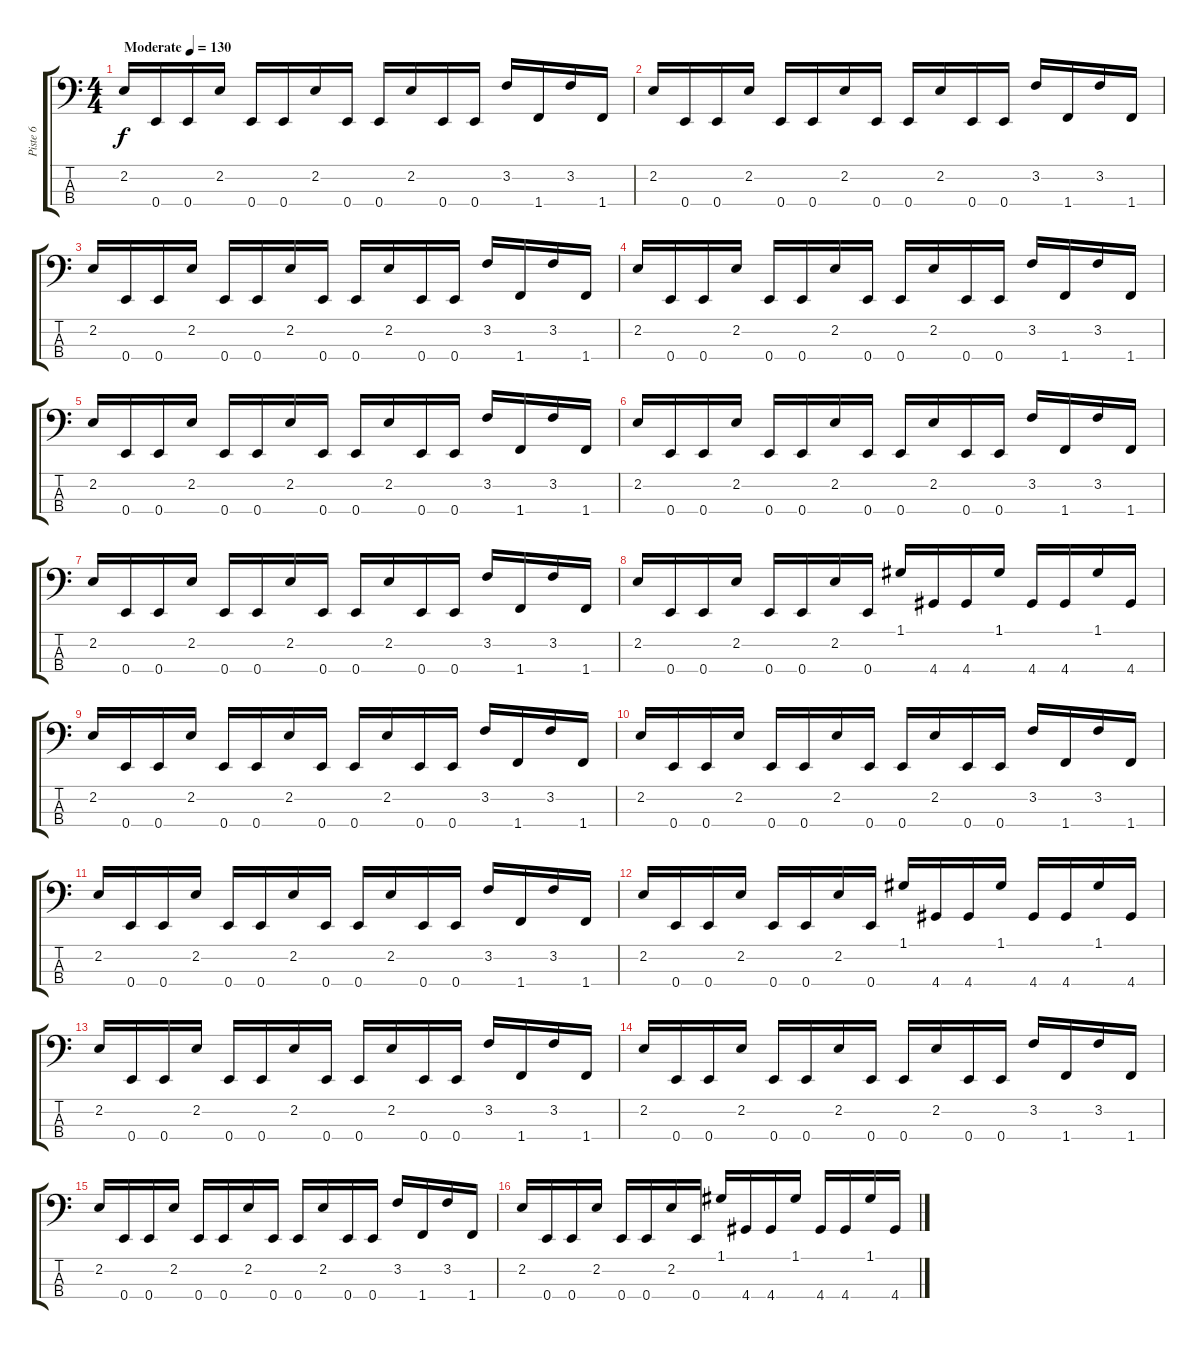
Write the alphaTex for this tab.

\track ("Piste 6" "Piste 6") {instrument electricbassfinger}
\staff {score tabs}
\tuning (G2 D2 A1 E1) {hide}
\ts (4 4)
\tempo (130 "Moderate")
\clef f4
\ks c
2.2.16{dy f instrument electricbassfinger} 0.4.16 0.4.16 2.2.16 0.4.16 0.4.16 2.2.16 0.4.16 0.4.16 2.2.16 0.4.16 0.4.16 3.2.16 1.4.16 3.2.16 1.4.16 |
2.2.16 0.4.16 0.4.16 2.2.16 0.4.16 0.4.16 2.2.16 0.4.16 0.4.16 2.2.16 0.4.16 0.4.16 3.2.16 1.4.16 3.2.16 1.4.16 |
2.2.16 0.4.16 0.4.16 2.2.16 0.4.16 0.4.16 2.2.16 0.4.16 0.4.16 2.2.16 0.4.16 0.4.16 3.2.16 1.4.16 3.2.16 1.4.16 |
2.2.16 0.4.16 0.4.16 2.2.16 0.4.16 0.4.16 2.2.16 0.4.16 0.4.16 2.2.16 0.4.16 0.4.16 3.2.16 1.4.16 3.2.16 1.4.16 |
2.2.16 0.4.16 0.4.16 2.2.16 0.4.16 0.4.16 2.2.16 0.4.16 0.4.16 2.2.16 0.4.16 0.4.16 3.2.16 1.4.16 3.2.16 1.4.16 |
2.2.16 0.4.16 0.4.16 2.2.16 0.4.16 0.4.16 2.2.16 0.4.16 0.4.16 2.2.16 0.4.16 0.4.16 3.2.16 1.4.16 3.2.16 1.4.16 |
2.2.16 0.4.16 0.4.16 2.2.16 0.4.16 0.4.16 2.2.16 0.4.16 0.4.16 2.2.16 0.4.16 0.4.16 3.2.16 1.4.16 3.2.16 1.4.16 |
2.2.16 0.4.16 0.4.16 2.2.16 0.4.16 0.4.16 2.2.16 0.4.16 1.1.16 4.4.16 4.4.16 1.1.16 4.4.16 4.4.16 1.1.16 4.4.16 |
2.2.16 0.4.16 0.4.16 2.2.16 0.4.16 0.4.16 2.2.16 0.4.16 0.4.16 2.2.16 0.4.16 0.4.16 3.2.16 1.4.16 3.2.16 1.4.16 |
2.2.16 0.4.16 0.4.16 2.2.16 0.4.16 0.4.16 2.2.16 0.4.16 0.4.16 2.2.16 0.4.16 0.4.16 3.2.16 1.4.16 3.2.16 1.4.16 |
2.2.16 0.4.16 0.4.16 2.2.16 0.4.16 0.4.16 2.2.16 0.4.16 0.4.16 2.2.16 0.4.16 0.4.16 3.2.16 1.4.16 3.2.16 1.4.16 |
2.2.16 0.4.16 0.4.16 2.2.16 0.4.16 0.4.16 2.2.16 0.4.16 1.1.16 4.4.16 4.4.16 1.1.16 4.4.16 4.4.16 1.1.16 4.4.16 |
2.2.16 0.4.16 0.4.16 2.2.16 0.4.16 0.4.16 2.2.16 0.4.16 0.4.16 2.2.16 0.4.16 0.4.16 3.2.16 1.4.16 3.2.16 1.4.16 |
2.2.16 0.4.16 0.4.16 2.2.16 0.4.16 0.4.16 2.2.16 0.4.16 0.4.16 2.2.16 0.4.16 0.4.16 3.2.16 1.4.16 3.2.16 1.4.16 |
2.2.16 0.4.16 0.4.16 2.2.16 0.4.16 0.4.16 2.2.16 0.4.16 0.4.16 2.2.16 0.4.16 0.4.16 3.2.16 1.4.16 3.2.16 1.4.16 |
2.2.16 0.4.16 0.4.16 2.2.16 0.4.16 0.4.16 2.2.16 0.4.16 1.1.16 4.4.16 4.4.16 1.1.16 4.4.16 4.4.16 1.1.16 4.4.16
